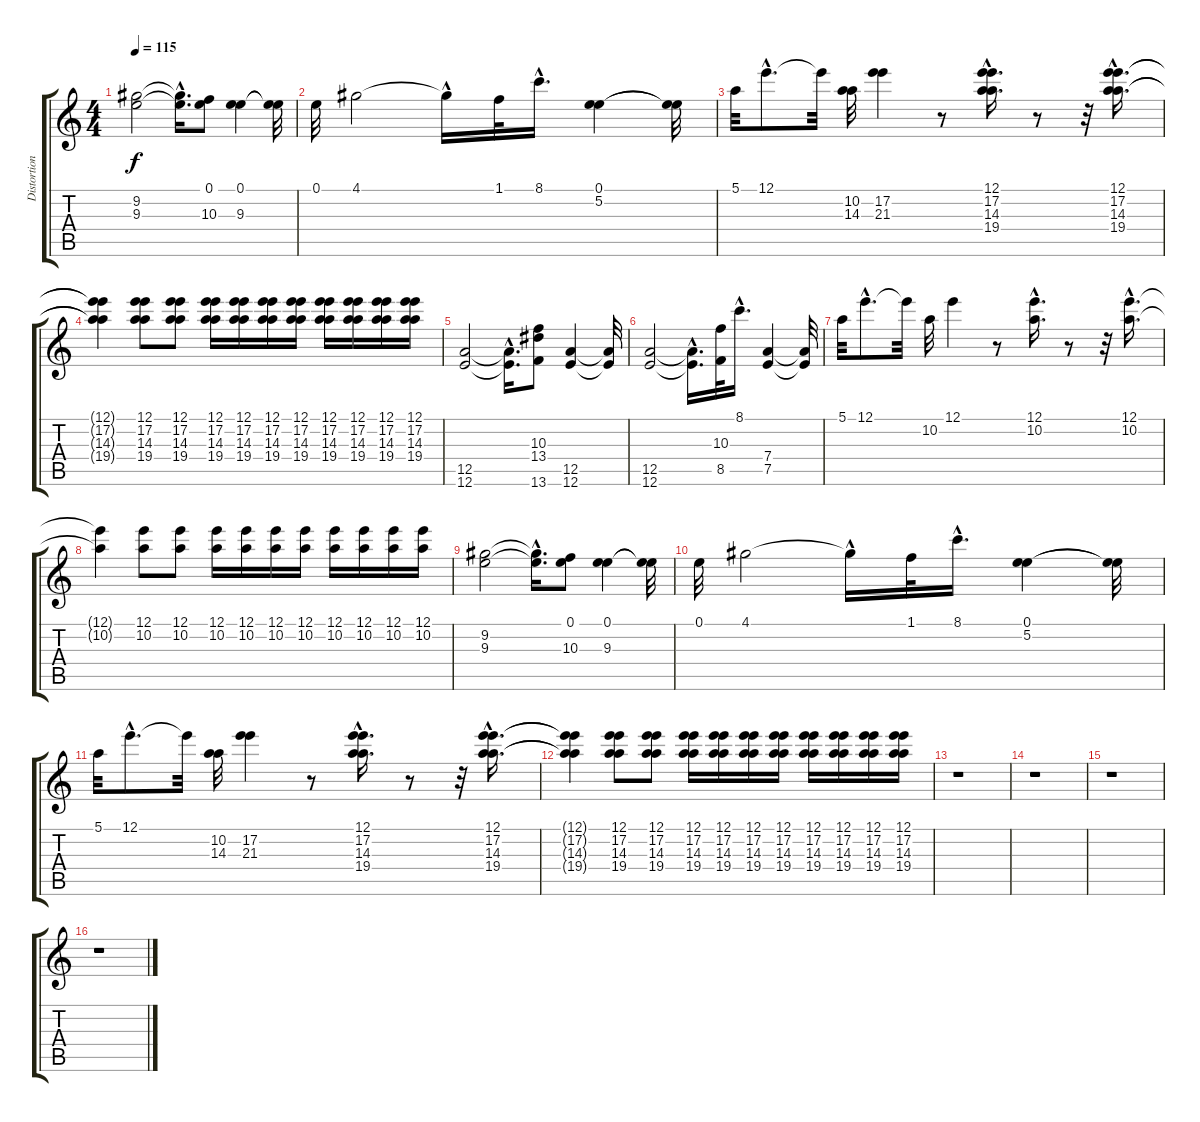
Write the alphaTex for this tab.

\track ("Distortion Guitar" "Distortion") {instrument distortionguitar}
\staff {score tabs}
\tuning (E4 B3 G3 D3 A2 E2) {hide}
\ts (4 4)
\tempo 115
\clef g2
\ks c
(9.2 9.3).2{dy f} (9.2{hac t} 9.3{hac t}).16{d} (0.1 10.3).8 (0.1 9.3).4 (0.1{t} 9.3{t}).32 |
0.1.32 4.1.2 4.1{hac t}.16 1.1.32 8.1{hac}.16{d} (0.1 5.2).4 (0.1{t} 5.2{t}).32 |
5.1.32 12.1{hac}.8{d} 12.1{t}.32 (10.2 14.3).32 (17.2 21.3).4 r.8 (12.1{hac} 17.2{hac} 14.3{hac} 19.4{hac}).16{d} r.8 r.32 (12.1{hac} 17.2{hac} 14.3{hac} 19.4{hac}).16{d} |
(12.1{t} 17.2{t} 14.3{t} 19.4{t}).4 (12.1 17.2 14.3 19.4).8 (12.1 17.2 14.3 19.4).8 (12.1 17.2 14.3 19.4).16 (12.1 17.2 14.3 19.4).16 (12.1 17.2 14.3 19.4).16 (12.1 17.2 14.3 19.4).16 (12.1 17.2 14.3 19.4).16 (12.1 17.2 14.3 19.4).16 (12.1 17.2 14.3 19.4).16 (12.1 17.2 14.3 19.4).16 |
(12.5 12.6).2 (12.5{hac t} 12.6{hac t}).16{d} (10.3 13.4 13.6).8 (12.5 12.6).4 (12.5{t} 12.6{t}).32 |
(12.5 12.6).2 (12.5{hac t} 12.6{hac t}).16{d} (10.3 8.5).32 8.1{hac}.16{d} (7.4 7.5).4 (7.4{t} 7.5{t}).32 |
5.1.32 12.1{hac}.8{d} 12.1{t}.32 10.2.32 12.1.4 r.8 (12.1{hac} 10.2{hac}).16{d} r.8 r.32 (12.1{hac} 10.2{hac}).16{d} |
(12.1{t} 10.2{t}).4 (12.1 10.2).8 (12.1 10.2).8 (12.1 10.2).16 (12.1 10.2).16 (12.1 10.2).16 (12.1 10.2).16 (12.1 10.2).16 (12.1 10.2).16 (12.1 10.2).16 (12.1 10.2).16 |
(9.2 9.3).2 (9.2{hac t} 9.3{hac t}).16{d} (0.1 10.3).8 (0.1 9.3).4 (0.1{t} 9.3{t}).32 |
0.1.32 4.1.2 4.1{hac t}.16 1.1.32 8.1{hac}.16{d} (0.1 5.2).4 (0.1{t} 5.2{t}).32 |
5.1.32 12.1{hac}.8{d} 12.1{t}.32 (10.2 14.3).32 (17.2 21.3).4 r.8 (12.1{hac} 17.2{hac} 14.3{hac} 19.4{hac}).16{d} r.8 r.32 (12.1{hac} 17.2{hac} 14.3{hac} 19.4{hac}).16{d} |
(12.1{t} 17.2{t} 14.3{t} 19.4{t}).4 (12.1 17.2 14.3 19.4).8 (12.1 17.2 14.3 19.4).8 (12.1 17.2 14.3 19.4).16 (12.1 17.2 14.3 19.4).16 (12.1 17.2 14.3 19.4).16 (12.1 17.2 14.3 19.4).16 (12.1 17.2 14.3 19.4).16 (12.1 17.2 14.3 19.4).16 (12.1 17.2 14.3 19.4).16 (12.1 17.2 14.3 19.4).16 |
r.1 |
r.1 |
r.1 |
r.1
